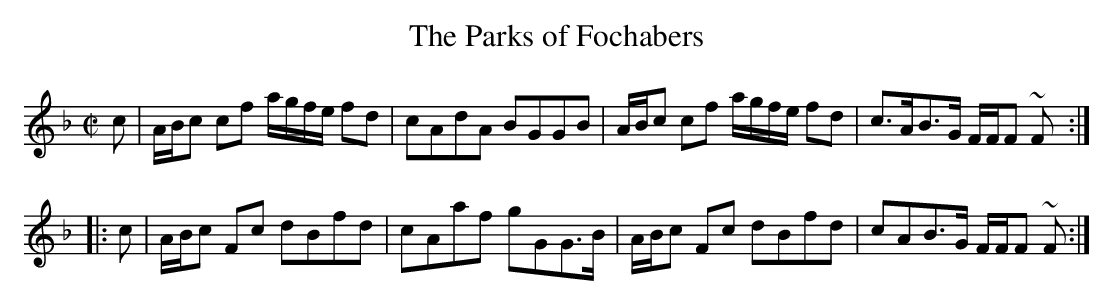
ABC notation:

X:1
T:Parks of Fochabers, The
L:1/8
M:C|
K:F
c|A/B/c cf a/g/f/e/ fd|cAdA BGGB|A/B/c cf a/g/f/e/ fd|c>AB>G F/F/F ~F:|
|:c|A/B/c Fc dBfd|cAaf gGG>B|A/B/c Fc dBfd|cAB>G F/F/F ~F:|
